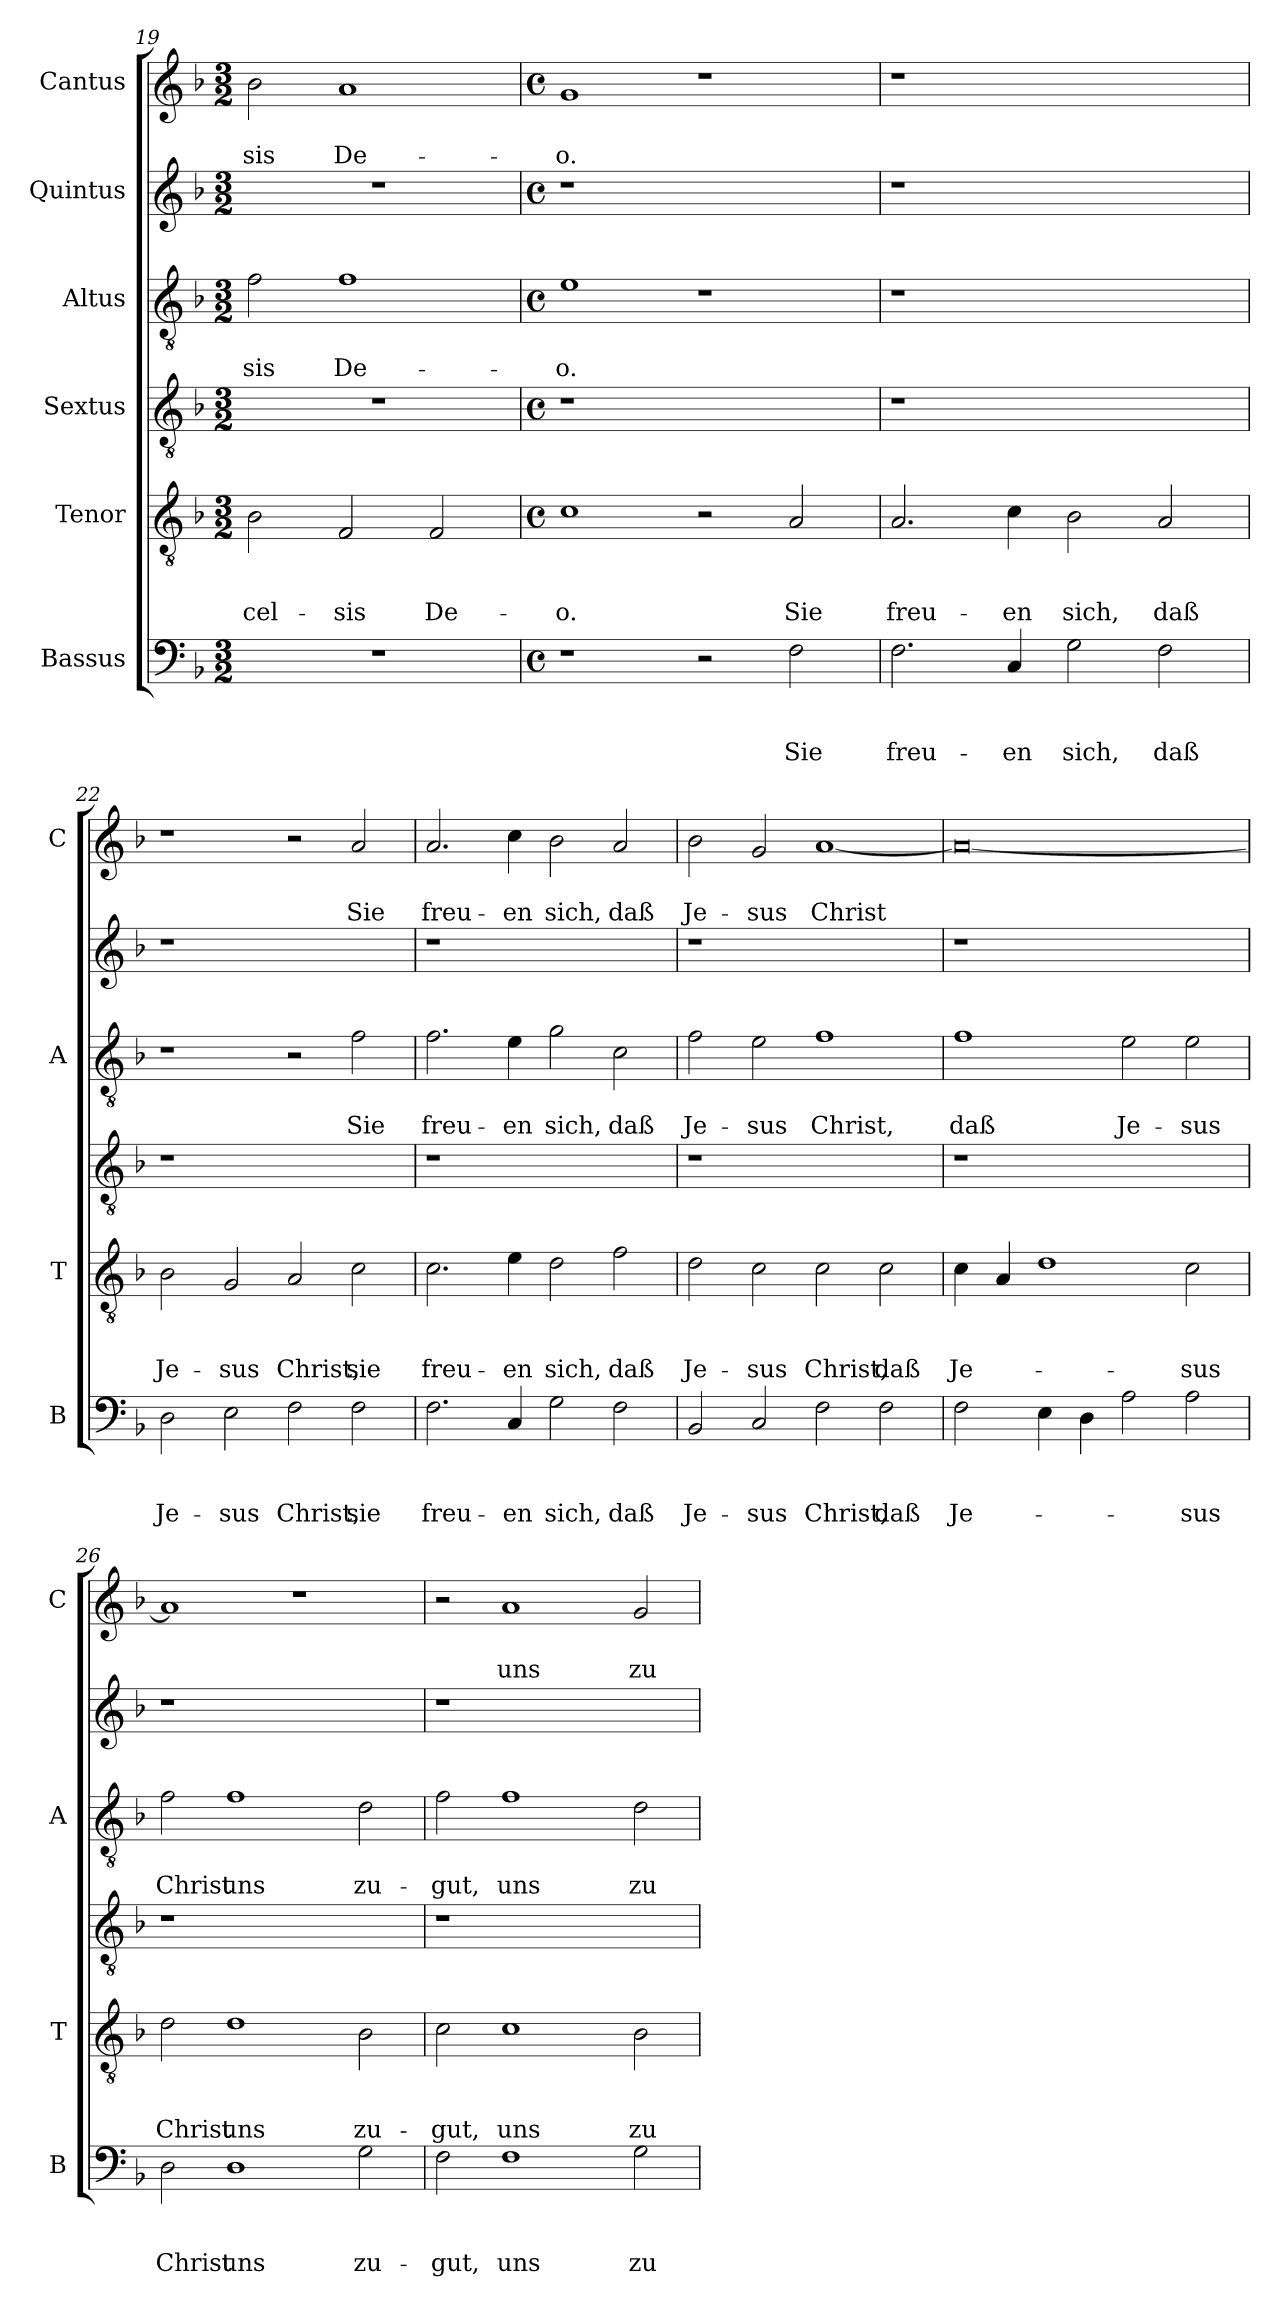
**kern	**text	**text	**text	**kern	**text	**text	**text	**kern	**kern	**text	**text	**kern	**kern	**text	**text
*part6	*part6	*part6	*part6	*part5	*part5	*part5	*part5	*part4	*part3	*part3	*part3	*part2	*part1	*part1	*part1
*staff6	*staff6	*staff6	*staff6	*staff5	*staff5	*staff5	*staff5	*staff4	*staff3	*staff3	*staff3	*staff2	*staff1	*staff1	*staff1
*I"Bassus	*	*	*	*I"Tenor	*	*	*	*I"Sextus	*I"Altus	*	*	*I"Quintus	*I"Cantus	*	*
*I'B	*	*	*	*I'T	*	*	*	*	*I'A	*	*	*	*I'C	*	*
!!LO:LB:g=z
*clefF4	*	*	*	*clefGv2	*	*	*	*clefGv2	*clefGv2	*	*	*clefG2	*clefG2	*	*
*k[b-]	*	*	*	*k[b-]	*	*	*	*k[b-]	*k[b-]	*	*	*k[b-]	*k[b-]	*	*
*F:	*	*	*	*F:	*	*	*	*F:	*F:	*	*	*F:	*F:	*	*
*M3/2	*	*	*	*M3/2	*	*	*	*M3/2	*M3/2	*	*	*M3/2	*M3/2	*	*
=19	=19	=19	=19	=19	=19	=19	=19	=19	=19	=19	=19	=19	=19	=19	=19
!	!	!	!	!	!	!	!LO:LY:b	!	!	!	!LO:LY:b	!	!	!	!LO:LY:b
1.r	.	.	.	2B-\	.	.	-cel-	1.r	2f\	.	-sis	1.r	2b-\	.	-sis
!	!	!	!	!	!	!	!LO:LY:b	!	!	!	!LO:LY:b	!	!	!	!LO:LY:b
.	.	.	.	2F/	.	.	-sis	.	1f	.	De-	.	1a	.	De-
!	!	!	!	!	!	!	!LO:LY:b	!	!	!	!	!	!	!	!
.	.	.	.	2F/	.	.	De-	.	.	.	.	.	.	.	.
=20	=20	=20	=20	=20	=20	=20	=20	=20	=20	=20	=20	=20	=20	=20	=20
*M4/4	*	*	*	*M4/4	*	*	*	*M4/4	*M4/4	*	*	*M4/4	*M4/4	*	*
*met(c)	*	*	*	*met(c)	*	*	*	*met(c)	*met(c)	*	*	*met(c)	*met(c)	*	*
!	!	!	!	!	!	!	!LO:LY:b	!	!	!	!LO:LY:b	!	!	!	!LO:LY:b
1r	.	.	.	1c	.	.	-o.	1r	1e	.	-o.	1r	1g	.	-o.
2r	.	.	.	2r	.	.	.	1ryy	1r	.	.	1ryy	1r	.	.
!	!	!	!LO:LY:b	!	!	!	!LO:LY:b	!	!	!	!	!	!	!	!
2F\	.	.	Sie	2A/	.	.	Sie	.	.	.	.	.	.	.	.
=21	=21	=21	=21	=21	=21	=21	=21	=21	=21	=21	=21	=21	=21	=21	=21
!	!	!	!LO:LY:b	!	!	!	!LO:LY:b	!	!	!	!	!	!	!	!
2.F\	.	.	freu-	2.A/	.	.	freu-	1r	1r	.	.	1r	1r	.	.
!	!	!	!LO:LY:b	!	!	!	!LO:LY:b	!	!	!	!	!	!	!	!
4C/	.	.	-en	4c\	.	.	-en	.	.	.	.	.	.	.	.
!	!	!	!LO:LY:b	!	!	!	!LO:LY:b	!	!	!	!	!	!	!	!
2G\	.	.	sich,	2B-\	.	.	sich,	1ryy	1ryy	.	.	1ryy	1ryy	.	.
!	!	!	!LO:LY:b	!	!	!	!LO:LY:b	!	!	!	!	!	!	!	!
2F\	.	.	daß	2A/	.	.	daß	.	.	.	.	.	.	.	.
=22	=22	=22	=22	=22	=22	=22	=22	=22	=22	=22	=22	=22	=22	=22	=22
!	!	!	!LO:LY:b	!	!	!	!LO:LY:b	!	!	!	!	!	!	!	!
2D\	.	.	Je-	2B-\	.	.	Je-	1r	1r	.	.	1r	1r	.	.
!	!	!	!LO:LY:b	!	!	!	!LO:LY:b	!	!	!	!	!	!	!	!
2E\	.	.	-sus	2G/	.	.	-sus	.	.	.	.	.	.	.	.
!	!	!	!LO:LY:b	!	!	!	!LO:LY:b	!	!	!	!	!	!	!	!
2F\	.	.	Christ,	2A/	.	.	Christ,	1ryy	2r	.	.	1ryy	2r	.	.
!	!	!	!LO:LY:b	!	!	!	!LO:LY:b	!	!	!	!LO:LY:b	!	!	!	!LO:LY:b
2F\	.	.	sie	2c\	.	.	sie	.	2f\	.	Sie	.	2a/	.	Sie
=23	=23	=23	=23	=23	=23	=23	=23	=23	=23	=23	=23	=23	=23	=23	=23
!	!	!	!LO:LY:b	!	!	!	!LO:LY:b	!	!	!	!LO:LY:b	!	!	!	!LO:LY:b
2.F\	.	.	freu-	2.c\	.	.	freu-	1r	2.f\	.	freu-	1r	2.a/	.	freu-
!	!	!	!LO:LY:b	!	!	!	!LO:LY:b	!	!	!	!LO:LY:b	!	!	!	!LO:LY:b
4C/	.	.	-en	4e\	.	.	-en	.	4e\	.	-en	.	4cc\	.	-en
!	!	!	!LO:LY:b	!	!	!	!LO:LY:b	!	!	!	!LO:LY:b	!	!	!	!LO:LY:b
2G\	.	.	sich,	2d\	.	.	sich,	1ryy	2g\	.	sich,	1ryy	2b-\	.	sich,
!	!	!	!LO:LY:b	!	!	!	!LO:LY:b	!	!	!	!LO:LY:b	!	!	!	!LO:LY:b
2F\	.	.	daß	2f\	.	.	daß	.	2c\	.	daß	.	2a/	.	daß
=24	=24	=24	=24	=24	=24	=24	=24	=24	=24	=24	=24	=24	=24	=24	=24
!	!	!	!LO:LY:b	!	!	!	!LO:LY:b	!	!	!	!LO:LY:b	!	!	!	!LO:LY:b
2BB-/	.	.	Je-	2d\	.	.	Je-	1r	2f\	.	Je-	1r	2b-\	.	Je-
!	!	!	!LO:LY:b	!	!	!	!LO:LY:b	!	!	!	!LO:LY:b	!	!	!	!LO:LY:b
2C/	.	.	-sus	2c\	.	.	-sus	.	2e\	.	-sus	.	2g/	.	-sus
!	!	!	!LO:LY:b	!	!	!	!LO:LY:b	!	!	!	!LO:LY:b	!	!	!	!LO:LY:b
2F\	.	.	Christ,	2c\	.	.	Christ,	1ryy	1f	.	Christ,	1ryy	[1a	.	Christ
!	!	!	!LO:LY:b	!	!	!	!LO:LY:b	!	!	!	!	!	!	!	!
2F\	.	.	daß	2c\	.	.	daß	.	.	.	.	.	.	.	.
!!LO:PB:g=z
=25	=25	=25	=25	=25	=25	=25	=25	=25	=25	=25	=25	=25	=25	=25	=25
!	!	!	!LO:LY:b	!	!	!	!LO:LY:b	!	!	!	!LO:LY:b	!	!	!	!
2F\	.	.	Je-	4c\	.	.	Je-	1r	1f	.	daß	1r	0a_	.	.
.	.	.	.	4A/	.	.	.	.	.	.	.	.	.	.	.
4E\	.	.	.	1d	.	.	.	.	.	.	.	.	.	.	.
4D\	.	.	.	.	.	.	.	.	.	.	.	.	.	.	.
!	!	!	!	!	!	!	!	!	!	!	!LO:LY:b	!	!	!	!
2A\	.	.	.	.	.	.	.	1ryy	2e\	.	Je-	1ryy	.	.	.
!	!	!	!LO:LY:b	!	!	!	!LO:LY:b	!	!	!	!LO:LY:b	!	!	!	!
2A\	.	.	-sus	2c\	.	.	-sus	.	2e\	.	-sus	.	.	.	.
=26	=26	=26	=26	=26	=26	=26	=26	=26	=26	=26	=26	=26	=26	=26	=26
!	!	!	!LO:LY:b	!	!	!	!LO:LY:b	!	!	!	!LO:LY:b	!	!	!	!
2D\	.	.	Christ	2d\	.	.	Christ	1r	2f\	.	Christ	1r	1a]	.	.
!	!	!	!LO:LY:b	!	!	!	!LO:LY:b	!	!	!	!LO:LY:b	!	!	!	!
1D	.	.	uns	1d	.	.	uns	.	1f	.	uns	.	.	.	.
.	.	.	.	.	.	.	.	1ryy	.	.	.	1ryy	1r	.	.
!	!	!	!LO:LY:b	!	!	!	!LO:LY:b	!	!	!	!LO:LY:b	!	!	!	!
2G\	.	.	zu-	2B-\	.	.	zu-	.	2d\	.	zu-	.	.	.	.
=27	=27	=27	=27	=27	=27	=27	=27	=27	=27	=27	=27	=27	=27	=27	=27
!	!	!	!LO:LY:b	!	!	!	!LO:LY:b	!	!	!	!LO:LY:b	!	!	!	!
2F\	.	.	-gut,	2c\	.	.	-gut,	1r	2f\	.	-gut,	1r	2r	.	.
!	!	!	!LO:LY:b	!	!	!	!LO:LY:b	!	!	!	!LO:LY:b	!	!	!	!LO:LY:b
1F	.	.	uns	1c	.	.	uns	.	1f	.	uns	.	1a	.	uns
.	.	.	.	.	.	.	.	1ryy	.	.	.	1ryy	.	.	.
!	!	!	!LO:LY:b	!	!	!	!LO:LY:b	!	!	!	!LO:LY:b	!	!	!	!LO:LY:b
2G\	.	.	zu-	2B-\	.	.	zu-	.	2d\	.	zu-	.	2g/	.	zu-
=	=	=	=	=	=	=	=	=	=	=	=	=	=	=	=
*-	*-	*-	*-	*-	*-	*-	*-	*-	*-	*-	*-	*-	*-	*-	*-
